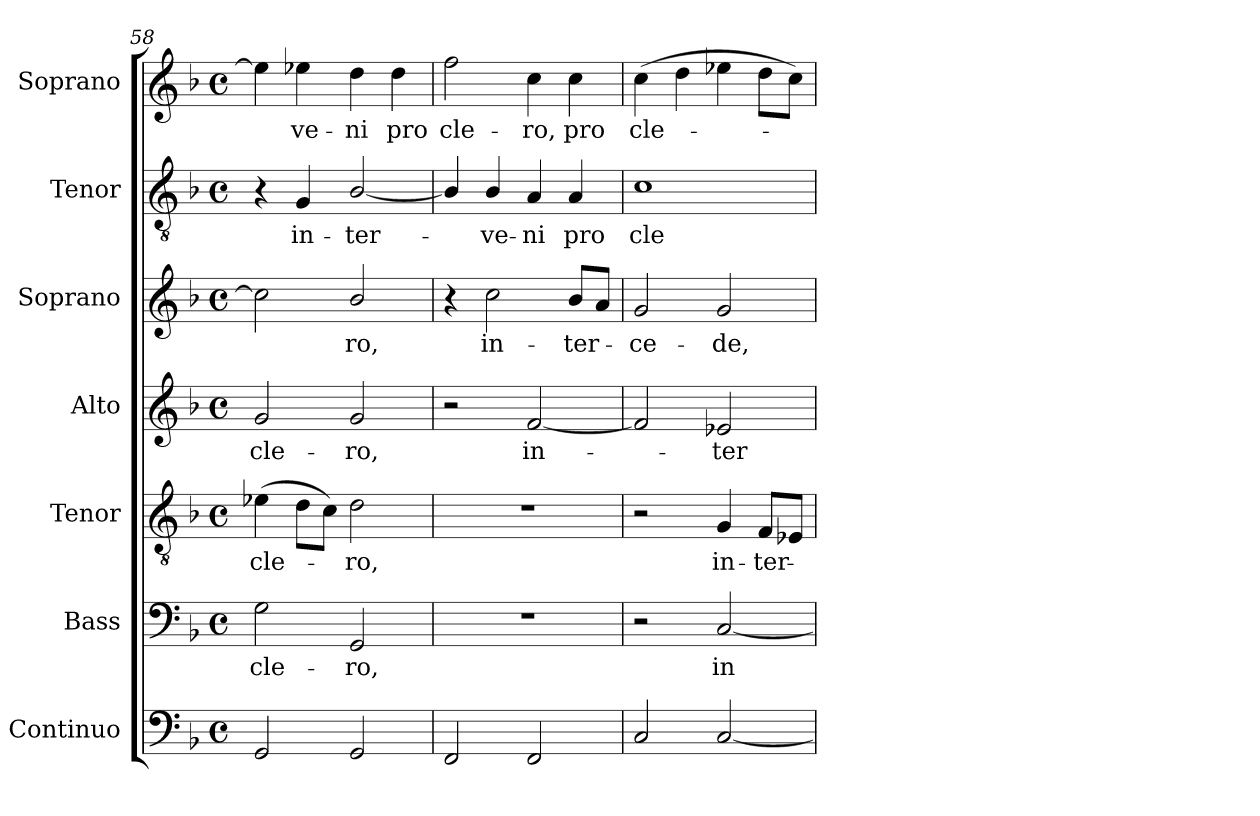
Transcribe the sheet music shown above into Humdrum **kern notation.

**kern	**kern	**text	**kern	**text	**kern	**text	**kern	**text	**kern	**text	**kern	**text
*part7	*part6	*part6	*part5	*part5	*part4	*part4	*part3	*part3	*part2	*part2	*part1	*part1
*staff7	*staff6	*staff6	*staff5	*staff5	*staff4	*staff4	*staff3	*staff3	*staff2	*staff2	*staff1	*staff1
*I"Continuo	*I"Bass	*	*I"Tenor	*	*I"Alto	*	*I"Soprano	*	*I"Tenor	*	*I"Soprano	*
*I'Cont.	*I'B.	*	*I'T.	*	*I'A.	*	*I'S.	*	*I'T.	*	*I'S.	*
*clefF4	*clefF4	*	*clefGv2	*	*clefG2	*	*clefG2	*	*clefGv2	*	*clefG2	*
*	*	*	*ITrd7c12	*	*	*	*	*	*ITrd7c12	*	*	*
*k[b-]	*k[b-]	*	*k[b-]	*	*k[b-]	*	*k[b-]	*	*k[b-]	*	*k[b-]	*
*F:	*F:	*	*F:	*	*F:	*	*F:	*	*F:	*	*F:	*
*M4/4	*M4/4	*	*M4/4	*	*M4/4	*	*M4/4	*	*M4/4	*	*M4/4	*
*met(c)	*met(c)	*	*met(c)	*	*met(c)	*	*met(c)	*	*met(c)	*	*met(c)	*
=58	=58	=58	=58	=58	=58	=58	=58	=58	=58	=58	=58	=58
!	!	!LO:LY:b:color=#000000	!	!	!	!	!	!	!	!	!	!
!	!	!	!	!LO:LY:b:color=#000000	!	!	!	!	!	!	!	!
!	!	!	!	!	!	!LO:LY:b:color=#000000	!	!	!	!	!	!
2GGi/	2Gi\	cle-	(4E-Xi\	cle-	2gi/	cle-	2cci\]	.	4r	.	4ee-i\]	.
!	!	!	!	!	!	!	!	!	!	!LO:LY:b:color=#000000	!	!
!	!	!	!	!	!	!	!	!	!	!	!	!LO:LY:b:color=#000000
.	.	.	8Di\L	.	.	.	.	.	4GGi/	in-	4ee-Xi\	-ve-
.	.	.	8Ci\J)	.	.	.	.	.	.	.	.	.
!	!	!LO:LY:b:color=#000000	!	!	!	!	!	!	!	!	!	!
!	!	!	!	!LO:LY:b:color=#000000	!	!	!	!	!	!	!	!
!	!	!	!	!	!	!LO:LY:b:color=#000000	!	!	!	!	!	!
!	!	!	!	!	!	!	!	!LO:LY:b:color=#000000	!	!	!	!
!	!	!	!	!	!	!	!	!	!	!LO:LY:b:color=#000000	!	!
!	!	!	!	!	!	!	!	!	!	!	!	!LO:LY:b:color=#000000
2GGi/	2GGi/	-ro,	2Di\	-ro,	2gi/	-ro,	2b-i/	-ro,	[2BB-i/	-ter-	4ddi\	-ni
!	!	!	!	!	!	!	!	!	!	!	!	!LO:LY:b:color=#000000
.	.	.	.	.	.	.	.	.	.	.	4ddi\	pro
!!LO:LB:g=z
=59	=59	=59	=59	=59	=59	=59	=59	=59	=59	=59	=59	=59
!	!	!	!	!	!	!	!	!	!	!	!	!LO:LY:b:color=#000000
2FFi/	1r	.	1r	.	2r	.	4r	.	4BB-i/]	.	2ffi\	cle-
!	!	!	!	!	!	!	!	!LO:LY:b:color=#000000	!	!	!	!
!	!	!	!	!	!	!	!	!	!	!LO:LY:b:color=#000000	!	!
.	.	.	.	.	.	.	2cci\	in-	4BB-i/	-ve-	.	.
!	!	!	!	!	!	!LO:LY:b:color=#000000	!	!	!	!	!	!
!	!	!	!	!	!	!	!	!	!	!LO:LY:b:color=#000000	!	!
!	!	!	!	!	!	!	!	!	!	!	!	!LO:LY:b:color=#000000
2FFi/	.	.	.	.	[2fi/	in-	.	.	4AAi/	-ni	4cci\	-ro,
!	!	!	!	!	!	!	!	!LO:LY:b:color=#000000	!	!	!	!
!	!	!	!	!	!	!	!	!	!	!LO:LY:b:color=#000000	!	!
!	!	!	!	!	!	!	!	!	!	!	!	!LO:LY:b:color=#000000
.	.	.	.	.	.	.	8b-i/L	-ter-	4AAi/	pro	4cci\	pro
.	.	.	.	.	.	.	8ai/J	.	.	.	.	.
=60	=60	=60	=60	=60	=60	=60	=60	=60	=60	=60	=60	=60
!	!	!	!	!	!	!	!	!LO:LY:b:color=#000000	!	!	!	!
!	!	!	!	!	!	!	!	!	!	!LO:LY:b:color=#000000	!	!
!	!	!	!	!	!	!	!	!	!	!	!	!LO:LY:b:color=#000000
2Ci/	2r	.	2r	.	2fi/]	.	2gi/	-ce-	1Ci	cle-	(4cci\	cle-
.	.	.	.	.	.	.	.	.	.	.	4ddi\	.
!	!	!LO:LY:b:color=#000000	!	!	!	!	!	!	!	!	!	!
!	!	!	!	!LO:LY:b:color=#000000	!	!	!	!	!	!	!	!
!	!	!	!	!	!	!LO:LY:b:color=#000000	!	!	!	!	!	!
!	!	!	!	!	!	!	!	!LO:LY:b:color=#000000	!	!	!	!
[2Ci/	[2Ci/	in-	4GGi/	in-	2e-Xi/	-ter-	2gi/	-de,	.	.	4ee-Xi\	.
!	!	!	!	!LO:LY:b:color=#000000	!	!	!	!	!	!	!	!
.	.	.	8FFi/L	-ter-	.	.	.	.	.	.	8ddi\L	.
.	.	.	8EE-Xi/J	.	.	.	.	.	.	.	8cci\J)	.
=	=	=	=	=	=	=	=	=	=	=	=	=
*-	*-	*-	*-	*-	*-	*-	*-	*-	*-	*-	*-	*-
